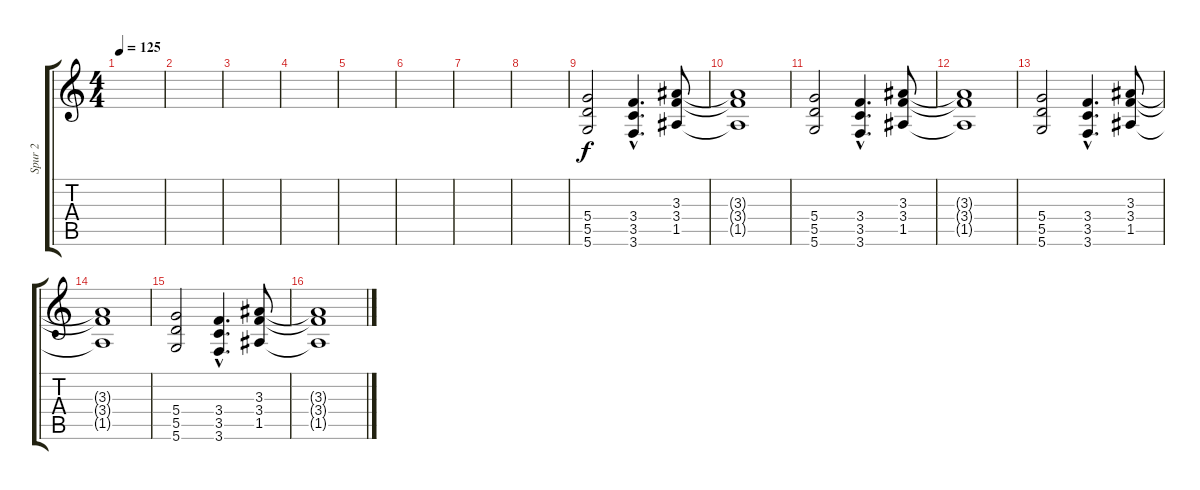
\track ("Spur 2" "Spur 2") {instrument distortionguitar}
\staff {score tabs}
\tuning (E4 B3 G3 D3 A2 D2) {hide}
\ts (4 4)
\tempo 125
\clef g2
\ks c
|
|
|
|
|
|
|
|
(5.4 5.5 5.6).2 (3.4{hac} 3.5{hac} 3.6{hac}).4{d} (3.3 3.4 1.5).8 |
(3.3{t} 3.4{t} 1.5{t}).1 |
(5.4 5.5 5.6).2 (3.4{hac} 3.5{hac} 3.6{hac}).4{d} (3.3 3.4 1.5).8 |
(3.3{t} 3.4{t} 1.5{t}).1 |
(5.4 5.5 5.6).2 (3.4{hac} 3.5{hac} 3.6{hac}).4{d} (3.3 3.4 1.5).8 |
(3.3{t} 3.4{t} 1.5{t}).1 |
(5.4 5.5 5.6).2 (3.4{hac} 3.5{hac} 3.6{hac}).4{d} (3.3 3.4 1.5).8 |
(3.3{t} 3.4{t} 1.5{t}).1
